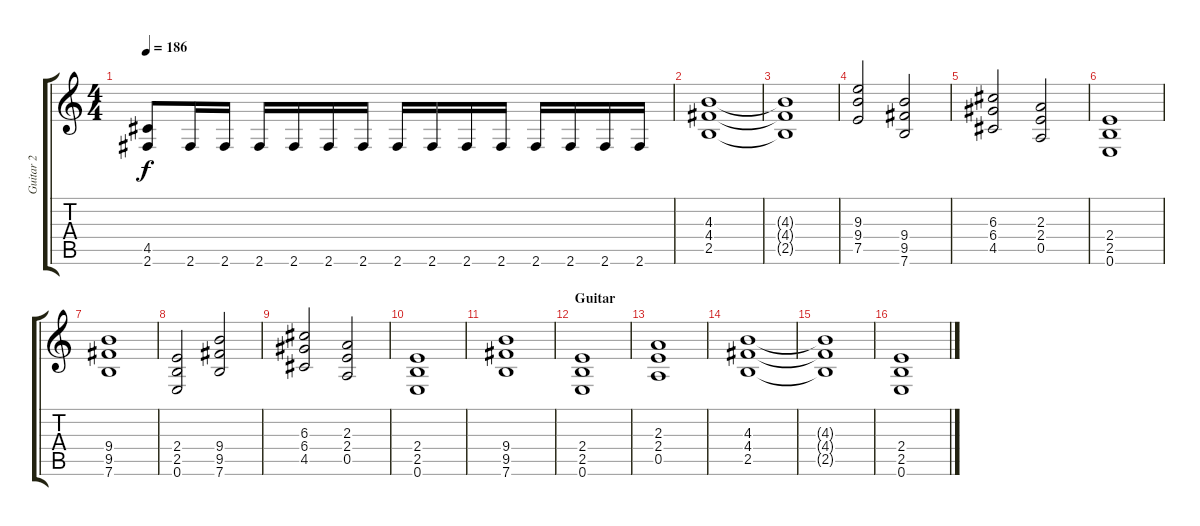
\track ("Guitar 2" "Guitar 2") {instrument distortionguitar}
\staff {score tabs}
\tuning (E4 B3 G3 D3 A2 E2) {hide}
\ts (4 4)
\tempo 186
\clef g2
\ks c
(4.5 2.6).8{dy f} 2.6.16 2.6.16 2.6.16 2.6.16 2.6.16 2.6.16 2.6.16 2.6.16 2.6.16 2.6.16 2.6.16 2.6.16 2.6.16 2.6.16 |
(4.3 4.4 2.5).1 |
(4.3{t} 4.4{t} 2.5{t}).1 |
\section ("" "")
(9.3 9.4 7.5).2 (9.4 9.5 7.6).2 |
(6.3 6.4 4.5).2 (2.3 2.4 0.5).2 |
(2.4 2.5 0.6).1 |
(9.4 9.5 7.6).1 |
\section ("" "")
(2.4 2.5 0.6).2 (9.4 9.5 7.6).2 |
(6.3 6.4 4.5).2 (2.3 2.4 0.5).2 |
(2.4 2.5 0.6).1 |
(9.4 9.5 7.6).1 |
\section ("" "Guitar")
(2.4 2.5 0.6).1 |
(2.3 2.4 0.5).1 |
(4.3 4.4 2.5).1 |
(4.3{t} 4.4{t} 2.5{t}).1 |
\section ("" "")
(2.4 2.5 0.6).1
